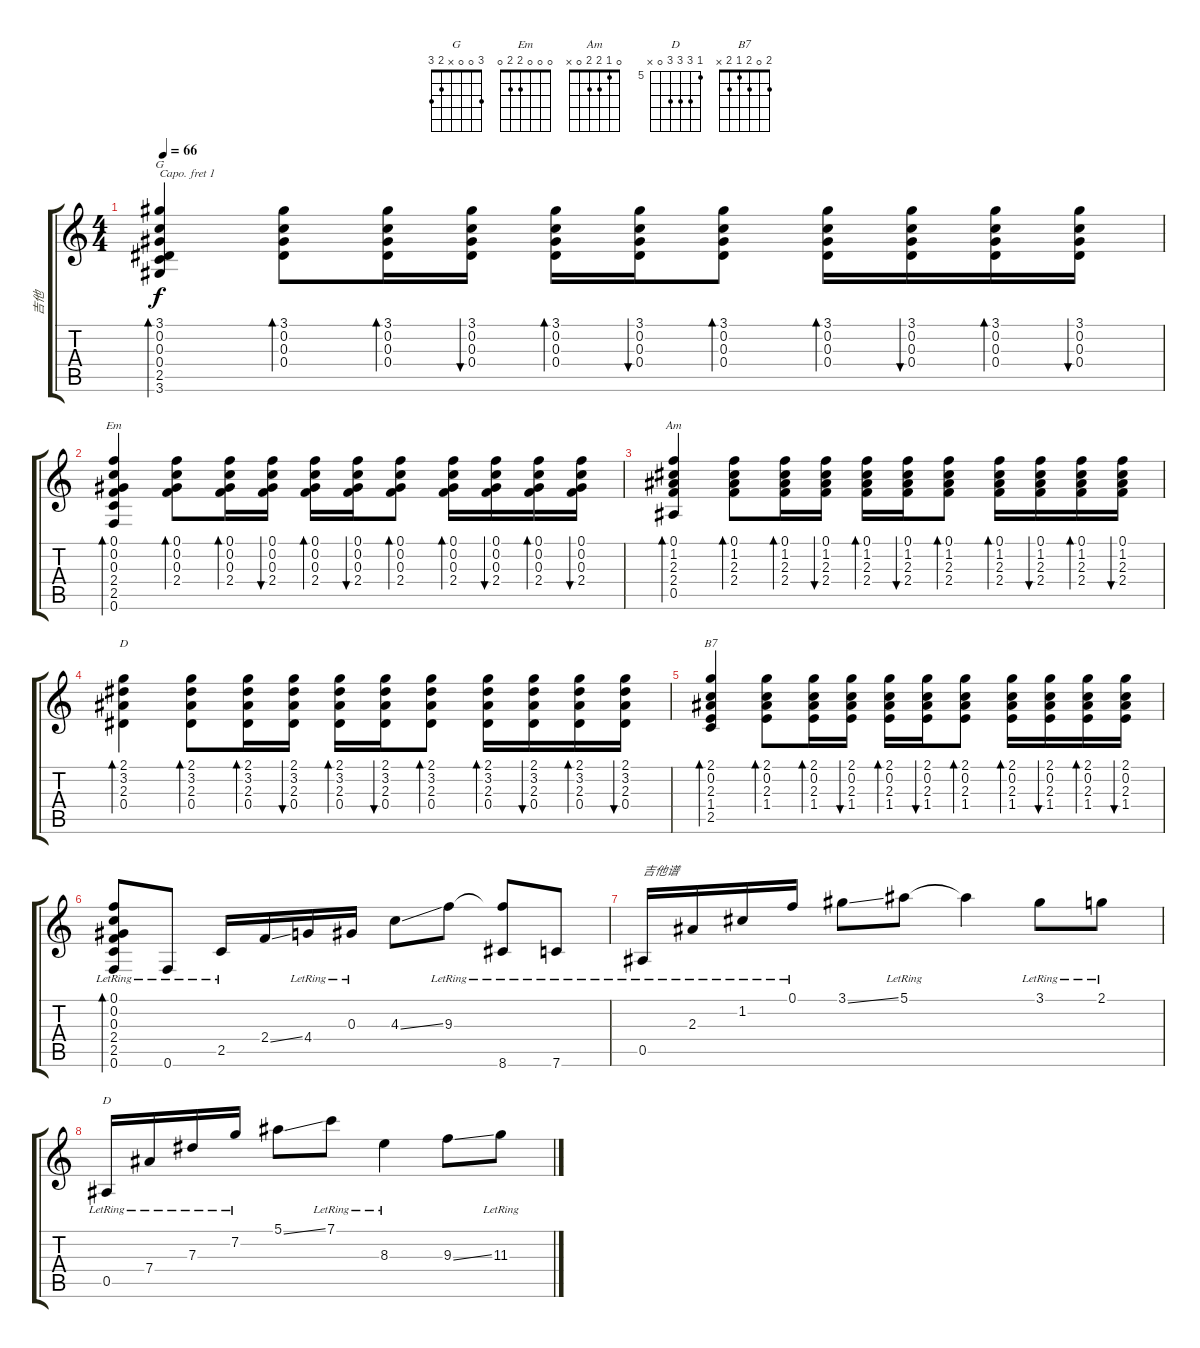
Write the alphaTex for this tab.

\track ("吉他" "吉他") {instrument acousticguitarsteel}
\staff {score tabs}
\capo 1
\tuning (E4 B3 G3 D3 A2 E2) {hide}
\chord ("G" 3 0 0 x 2 3)
\chord ("Em" 0 0 0 2 2 0)
\chord ("Am" 0 1 2 2 0 x)
\chord ("D" 2 3 2 0 x x) {barre 2}
\chord ("B7" 2 0 2 1 2 x)
\chord ("D" 5 7 7 7 0 x) {firstfret 5}
\ts (4 4)
\tempo 66
\clef g2
\ks c
(3.1 0.2 0.3 0.4 2.5 3.6).4{bd 30 ch "G" dy f} (3.1 0.2 0.3 0.4).8{bd 30} (3.1 0.2 0.3 0.4).16{bd 30} (3.1 0.2 0.3 0.4).16{bu 30} (3.1 0.2 0.3 0.4).16{bd 30} (3.1 0.2 0.3 0.4).16{bu 30} (3.1 0.2 0.3 0.4).8{bd 30} (3.1 0.2 0.3 0.4).16{bd 30} (3.1 0.2 0.3 0.4).16{bu 30} (3.1 0.2 0.3 0.4).16{bd 30} (3.1 0.2 0.3 0.4).16{bu 30} |
(0.1 0.2 0.3 2.4 2.5 0.6).4{bd 30 ch "Em"} (0.1 0.2 0.3 2.4).8{bd 30} (0.1 0.2 0.3 2.4).16{bd 30} (0.1 0.2 0.3 2.4).16{bu 30} (0.1 0.2 0.3 2.4).16{bd 30} (0.1 0.2 0.3 2.4).16{bu 30} (0.1 0.2 0.3 2.4).8{bd 30} (0.1 0.2 0.3 2.4).16{bd 30} (0.1 0.2 0.3 2.4).16{bu 30} (0.1 0.2 0.3 2.4).16{bd 30} (0.1 0.2 0.3 2.4).16{bu 30} |
(0.1 1.2 2.3 2.4 0.5).4{bd 30 ch "Am"} (0.1 1.2 2.3 2.4).8{bd 30} (0.1 1.2 2.3 2.4).16{bd 30} (0.1 1.2 2.3 2.4).16{bu 30} (0.1 1.2 2.3 2.4).16{bd 30} (0.1 1.2 2.3 2.4).16{bu 30} (0.1 1.2 2.3 2.4).8{bd 30} (0.1 1.2 2.3 2.4).16{bd 30} (0.1 1.2 2.3 2.4).16{bu 30} (0.1 1.2 2.3 2.4).16{bd 30} (0.1 1.2 2.3 2.4).16{bu 30} |
(2.1 3.2 2.3 0.4).4{bd 30 ch "D"} (2.1 3.2 2.3 0.4).8{bd 30} (2.1 3.2 2.3 0.4).16{bd 30} (2.1 3.2 2.3 0.4).16{bu 30} (2.1 3.2 2.3 0.4).16{bd 30} (2.1 3.2 2.3 0.4).16{bu 30} (2.1 3.2 2.3 0.4).8{bd 30} (2.1 3.2 2.3 0.4).16{bd 30} (2.1 3.2 2.3 0.4).16{bu 30} (2.1 3.2 2.3 0.4).16{bd 30} (2.1 3.2 2.3 0.4).16{bu 30} |
(2.1 0.2 2.3 1.4 2.5).4{bd 30 ch "B7"} (2.1 0.2 2.3 1.4).8{bd 30} (2.1 0.2 2.3 1.4).16{bd 30} (2.1 0.2 2.3 1.4).16{bu 30} (2.1 0.2 2.3 1.4).16{bd 30} (2.1 0.2 2.3 1.4).16{bu 30} (2.1 0.2 2.3 1.4).8{bd 30} (2.1 0.2 2.3 1.4).16{bd 30} (2.1 0.2 2.3 1.4).16{bu 30} (2.1 0.2 2.3 1.4).16{bd 30} (2.1 0.2 2.3 1.4).16{bu 30} |
(0.1{lr} 0.2{lr} 0.3{lr} 2.4{lr} 2.5{lr} 0.6{lr}).8{bd 30} 0.6{lr}.8 2.5{lr}.16 2.4{ss}.16 4.4{lr}.16 0.3{lr}.16 4.3{ss}.8 9.3{lr}.8 (9.3{t} 8.6{lr}).8 7.6{lr}.8 |
0.5{lr}.16{txt "吉他谱"} 2.3{lr}.16 1.2{lr}.16 0.1{lr}.16 3.1{ss}.8 5.1{lr}.8 5.1{t}.4 3.1{lr}.8 2.1{lr}.8 |
0.5{lr}.16{ch "D"} 7.4{lr}.16 7.3{lr}.16 7.2{lr}.16 5.1{ss}.8 7.1{lr}.8 8.3{lr}.4 9.3{ss}.8 11.3{lr}.8
